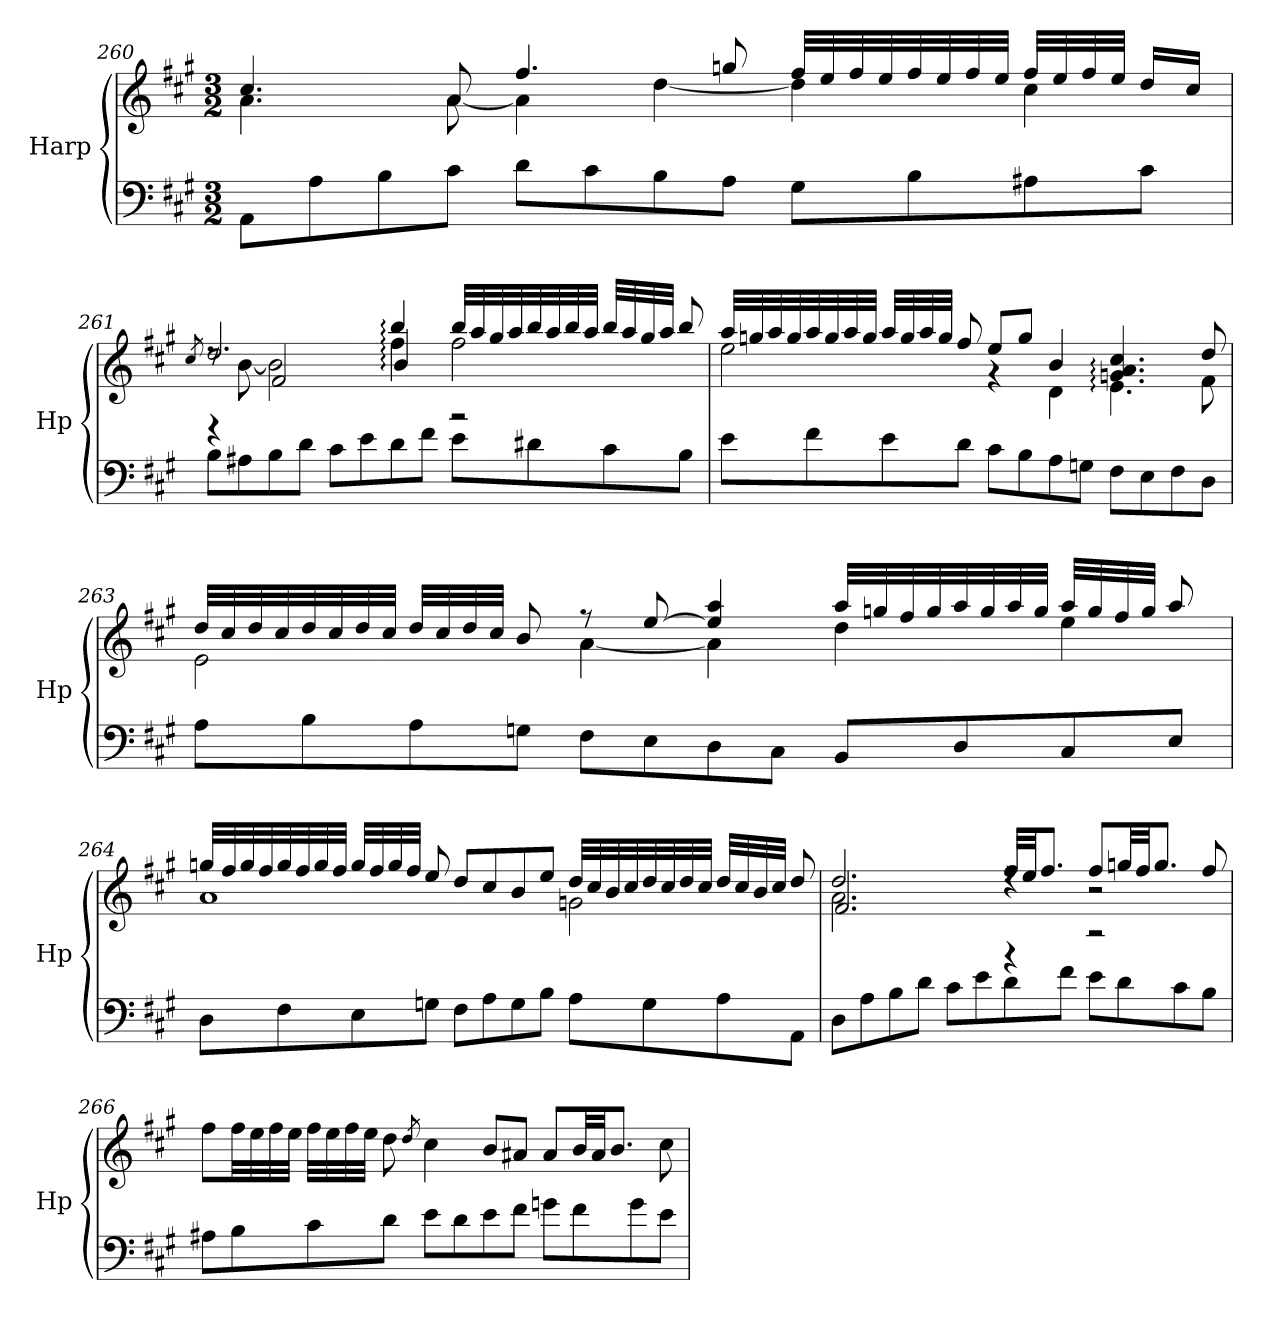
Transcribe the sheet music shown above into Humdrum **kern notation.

**kern	**kern
*part1	*part1
*staff2	*staff1
*I"Harp	*
*I'Hp	*
!!LO:LB:g=z
*clefF4	*clefG2
*k[f#c#g#]	*k[f#c#g#]
*M3/2	*M3/2
=260	=260
*	*^
8AA\L	4.cc#/	4.a\
8A\	.	.
8B\	.	.
8c#\J	8a/	[8a\
8d\L	4.ff#/	4a\]
8c#\	.	.
8B\	.	[4dd\
8A\J	8ggn/	.
8G#\L	32ff#/LLL	4dd\]
.	32ee/	.
.	32ff#/	.
.	32ee/	.
8B\	32ff#/	.
.	32ee/	.
.	32ff#/	.
.	32ee/JJJ	.
8A#X\	32ff#/LLL	4cc#\
.	32ee/	.
.	32ff#/	.
.	32ee/JJJ	.
8c#\J	16dd/LL	.
.	16cc#/JJ	.
*	*v	*v
!!LO:LB:g=z
=261	=261
.	8qcc#/
*	*^
*	*	*^
8B\L	2.dd/	8rdd	4rD
8A#X\	.	[8b\	.
8B\	.	2b\]	2f#/
8d\J	.	.	.
8c#\L	.	.	.
8e\	.	.	.
8d\	4bb:/	4ff#:\	4b:/
8f#\J	.	.	.
8e\L	32bb/LLL	2ff#\	2rF
.	32aa/	.	.
.	32gg#/	.	.
.	32aa/	.	.
8d#X\	32bb/	.	.
.	32aa/	.	.
.	32bb/	.	.
.	32aa/JJJ	.	.
8c#\	32bb/LLL	.	.
.	32aa/	.	.
.	32gg#/	.	.
.	32aa/JJJ	.	.
8B\J	8bb/	.	.
*	*	*v	*v
!!LO:LB:g=z
=262	=262	=262
8e\L	32aa/LLL	2ee\
.	32ggn/	.
.	32aa/	.
.	32gg/	.
8f#\	32aa/	.
.	32gg/	.
.	32aa/	.
.	32gg/JJJ	.
8e\	32aa/LLL	.
.	32gg/	.
.	32aa/	.
.	32gg/JJJ	.
8d\J	8ff#/	.
8c#\L	8ee/L	4rg
8B\	8gg/J	.
8A\	4b/	4d\
8Gn\J	.	.
8F#\L	4.gn/: 4.a/: 4.cc#/:	4.e:\
8E\	.	.
8F#\	.	.
8D\J	8dd/	8f#\
!!LO:PB:g=z	!!
=263	=263	=263
8A\L	32dd/LLL	2e\
.	32cc#/	.
.	32dd/	.
.	32cc#/	.
8B\	32dd/	.
.	32cc#/	.
.	32dd/	.
.	32cc#/JJJ	.
8A\	32dd/LLL	.
.	32cc#/	.
.	32dd/	.
.	32cc#/JJJ	.
8Gn\J	8b/	.
8F#\L	8r	[4a\
8E\	[8ee/	.
8D\	4ee/] 4aa/	4a\]
8C#\J	.	.
8BB/L	32aa/LLL	4dd\
.	32ggn/	.
.	32ff#/	.
.	32gg/	.
8D/	32aa/	.
.	32gg/	.
.	32aa/	.
.	32gg/JJJ	.
8C#/	32aa/LLL	4ee\
.	32gg/	.
.	32ff#/	.
.	32gg/JJJ	.
8E/J	8aa/	.
!!LO:LB:g=z	!!
=264	=264	=264
8D\L	32ggn/LLL	1a
.	32ff#/	.
.	32gg/	.
.	32ff#/	.
8F#\	32gg/	.
.	32ff#/	.
.	32gg/	.
.	32ff#/JJJ	.
8E\	32gg/LLL	.
.	32ff#/	.
.	32gg/	.
.	32ff#/JJJ	.
8Gn\J	8ee/	.
8F#\L	8dd/L	.
8A\	8cc#/	.
8G\	8b/	.
8B\J	8ee/J	.
8A\L	32dd/LLL	2gn\
.	32cc#/	.
.	32b/	.
.	32cc#/	.
8G\	32dd/	.
.	32cc#/	.
.	32dd/	.
.	32cc#/JJJ	.
8A\	32dd/LLL	.
.	32cc#/	.
.	32b/	.
.	32cc#/JJJ	.
8AA\J	8dd/	.
!!LO:LB:g=z
=265	=265	=265
*	*	*^
8D\L	2.dd/	2.a\	2.f#/
8A\	.	.	.
8B\	.	.	.
8d\J	.	.	.
8c#\L	.	.	.
8e\	.	.	.
8d\	32ff#/LLL	4rdd	4rD
.	32ee/JJ	.	.
.	8.ff#/J	.	.
8f#\J	.	.	.
8e\L	8ff#/L	2r	2rA
8d\	32ggn/LL	.	.
.	32ff#/JJ	.	.
.	8.gg/J	.	.
8c#\	.	.	.
8B\J	8ff#/	.	.
*	*v	*v	*v
=266	=266
8A#X\L	8ff#\L
8B\	32ff#\LL
.	32ee\
.	32ff#\
.	32ee\JJJ
8c#\	32ff#\LLL
.	32ee\
.	32ff#\
.	32ee\JJJ
8d\J	8dd\
.	8qdd/
8e\L	4cc#\
8d\	.
8e\	8b/L
8f#\J	8a#X/J
8gn\L	8a#/L
8f#\	32b/LL
.	32a#/JJ
.	8.b/J
8g\	.
8e\J	8cc#\
=	=
*-	*-
